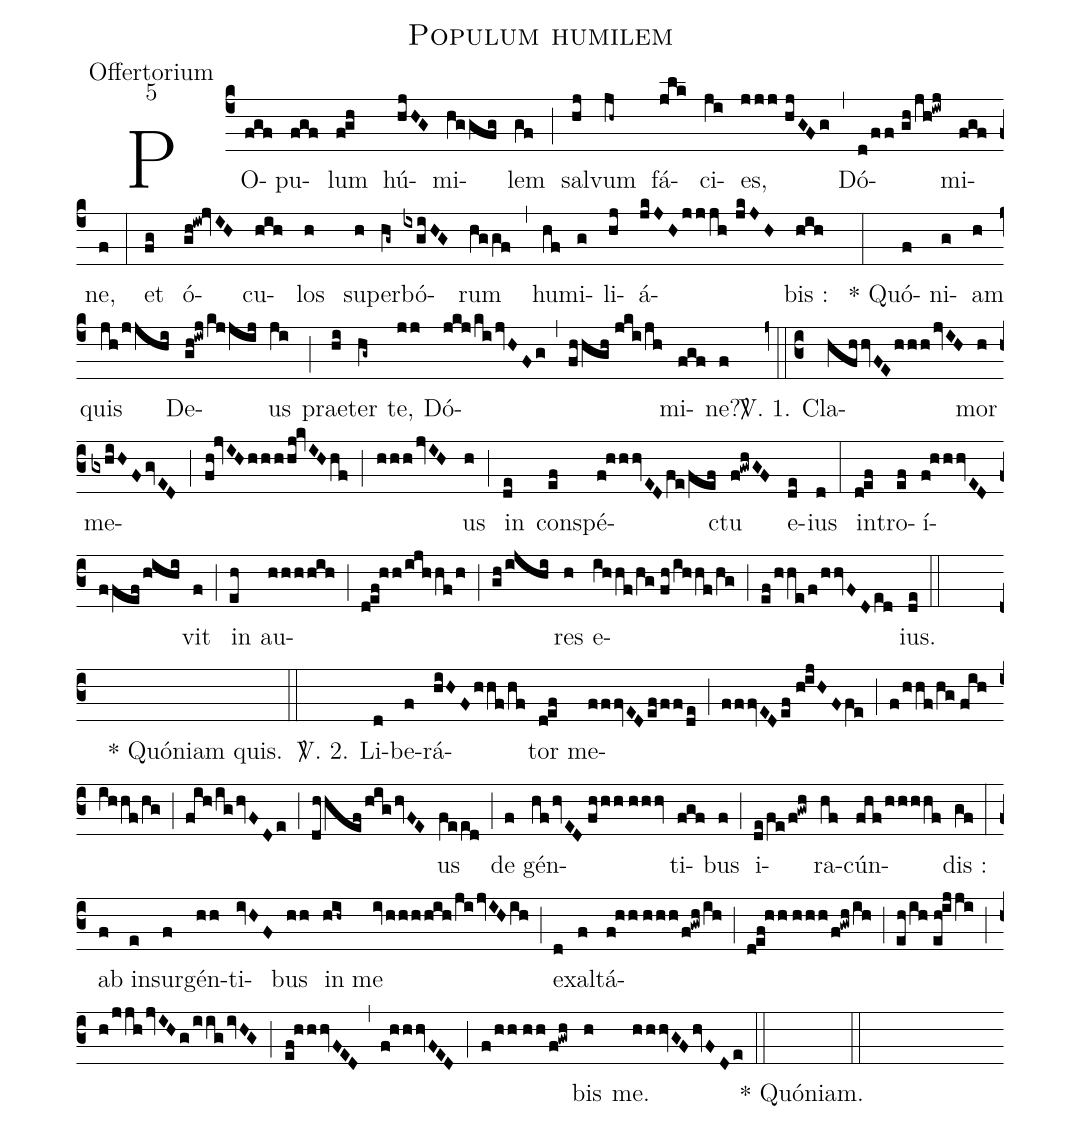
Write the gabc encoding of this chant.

name:Populum humilem;
office-part:Offertorium;
mode:5;
%%
(c4) PO(fgf)pu(fgf)lum(fgh) hú(hjHG)mi(hggfg)lem(gf) (;) sal(hj)vum(jh~) fá(jlk)ci(ji)es,(jjj//hjGFg) (,) Dó(d/ff//gh/jh!iwj)mi(fgf)ne,(f) (:) et(fg) ó(gh!iw!jvIH)cu(hih)los(h) su(h)per(hg~)bó(ixgiHG)rum(hggf) (,) hu(hf)mi(g)li(hj)á(jkJHjjjh//jkJH)bis :(hih) (:) * Quó(f)ni(g)am(h) quis(jh/jjhi) De(gh!iwj/kjjij)us(ji) (;) prae(hi)ter(hg~) te,(jj) Dó(jkj/kijvHFg)(,)(fhhgh//jki/jh)mi(fgf)ne?(f) (z0::c3)
<sp>V/</sp>. 1. Cla(hfhhvFEhhhjvIH)mor(h) me(gxhiHFgvED)(;)(fh!jvIHhhhhj!kvIHhf)(;)(hhhjvIH)us(h) (;) in(de) con(ef)spé(f!hhhvEDfe/fef)ctu(f!gwhGF) e(de)ius(d) (:) in(def)tro(ef)í(f!hhhvEDffef/hihi)vit(f) (;) in(eh) au(hhhhih)(;)(def!hh/ijhhf/h)(;)(gh/ijhi)res(h) e(ihhf/hg//fh/ihhf/hg)(;)(ef/hhe/f/hhvFDed)ius.(de) (::) ()~* Quóniam quis.() (::)
<sp>V/</sp>. 2. Li(d)be(f)rá(hiHFhhf/hf)tor(def) me(fffvEDefff/de)(;)(fffvEDef//hijHFfe)(;)(f/hhf/hg//fih/ihhf/hg)(;)(fih/ighvFDe)(;)(dhhefhighvFE)us(feed) (;) de(f) gén(hfhvED//fhhh//hhhv)ti(fgf)bus(f) (;) i(de/fe/f!gwh)ra(hf)cún(fhf/hhhhf)dis :(gf) (:) ab(f) in(e)sur(f)gén(hh)ti(ivHF)bus(hh) in(hih~) me(ivhhhhih/jijvIHih) (;) ex(d)al(f)tá(f!hh//hhh/f!gwh/ih)(;)(def!hh//hhh/f!gwh/ih)(;)(eh/ih//eh!ijji)(;)(h/jjhjvIHg/iigivHG)(;)(ef!hhhvFED)(,)(f!hhhvFED)(;)(f/hh//hh/f!gwh)bis(h) me.(hhhvGFhvFDe) (::) ()~~~* Quóniam.() (::)
